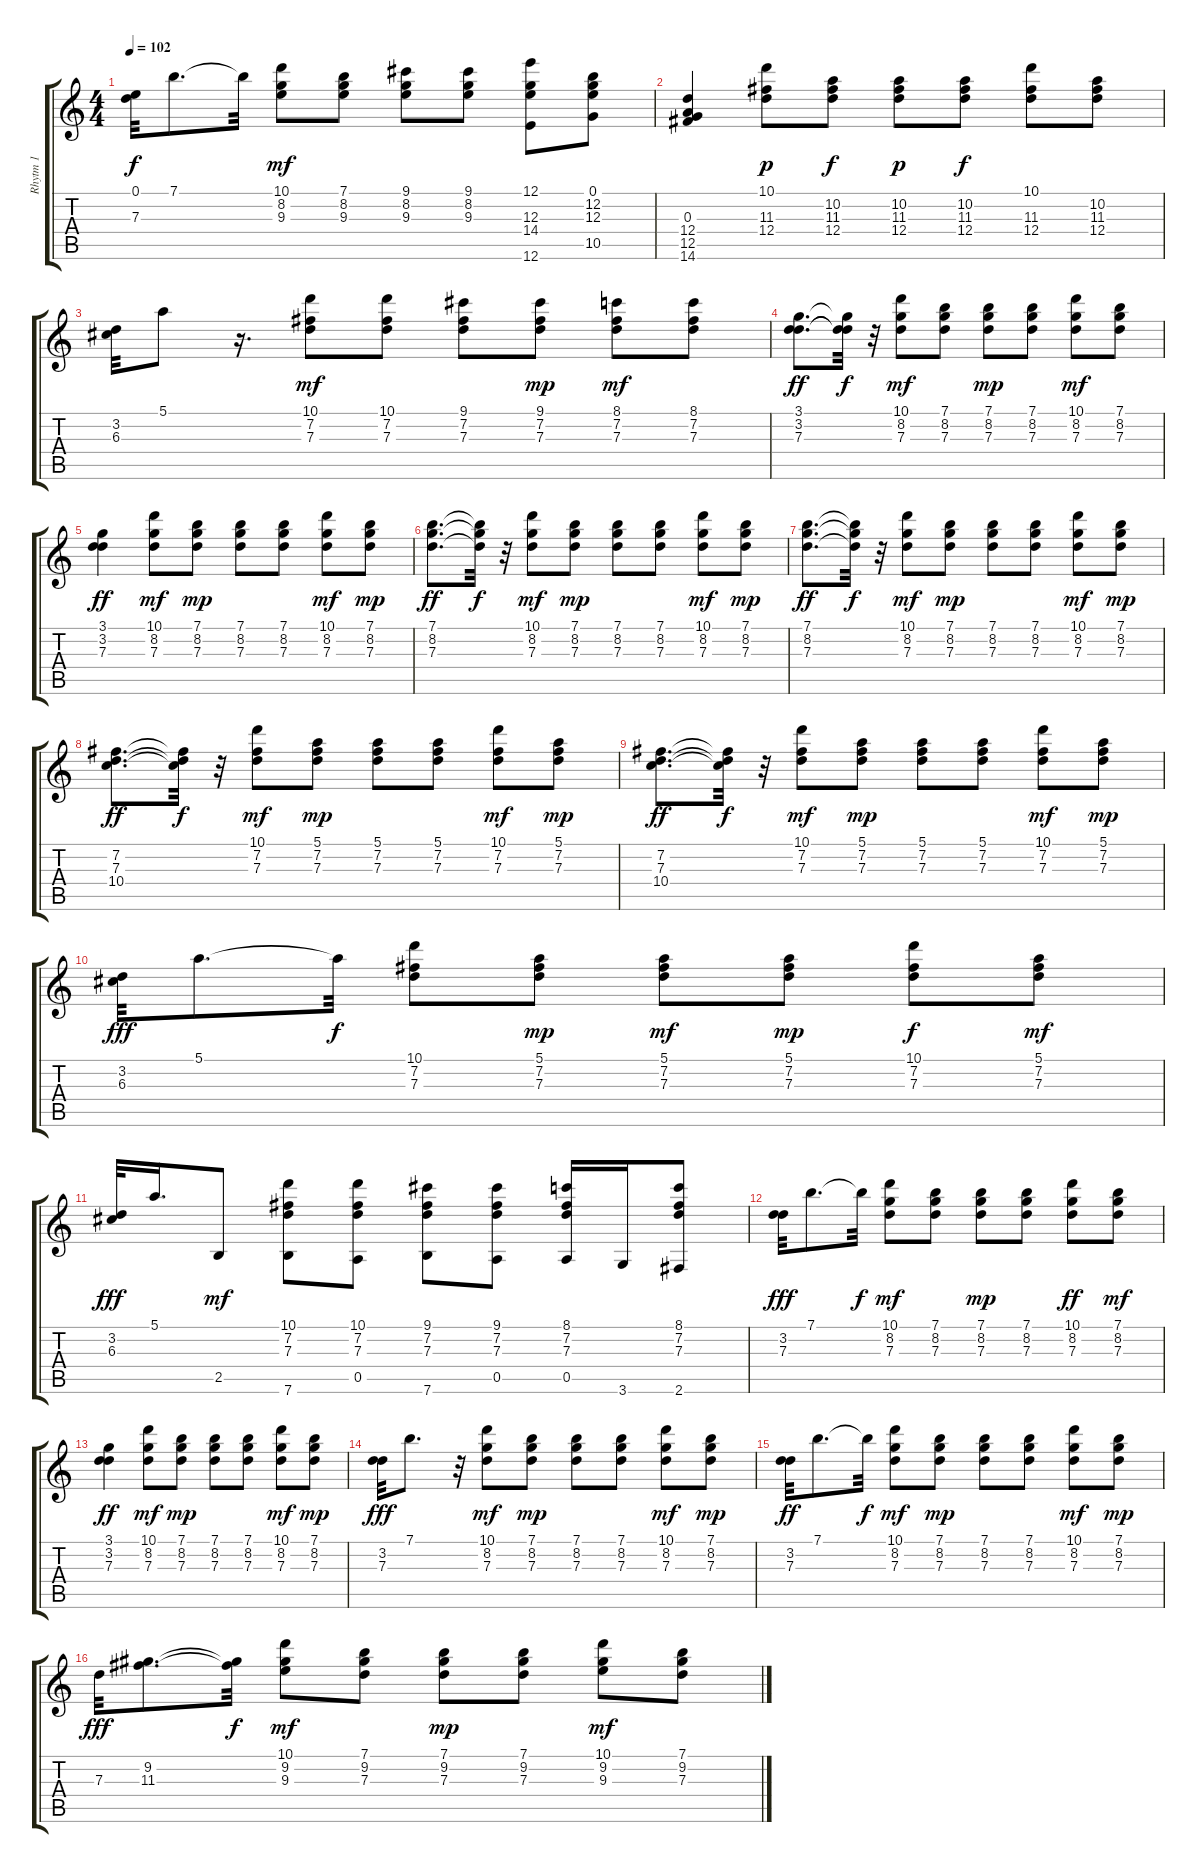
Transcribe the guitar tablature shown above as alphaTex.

\track ("Rhytm 1" "Rhytm 1") {instrument acousticguitarsteel}
\staff {score tabs}
\tuning (E4 B3 G3 D3 A2 E2) {hide}
\ts (4 4)
\tempo 102
\clef g2
\ks c
(0.1 7.3).32{dy f} 7.1.8{d} 7.1{t}.32 (10.1 8.2 9.3).8{dy mf} (7.1 8.2 9.3).8 (9.1 8.2 9.3).8 (9.1 8.2 9.3).8 (12.1 12.3 14.4 12.6).8 (0.1 12.2 12.3 10.5).8 |
(0.3 12.4 12.5 14.6).4 (10.1 11.3 12.4).8{dy p} (10.2 11.3 12.4).8{dy f} (10.2 11.3 12.4).8{dy p} (10.2 11.3 12.4).8{dy f} (10.1 11.3 12.4).8 (10.2 11.3 12.4).8 |
(3.2 6.3).32 5.1.8 r.16{d} (10.1 7.2 7.3).8{dy mf} (10.1 7.2 7.3).8 (9.1 7.2 7.3).8 (9.1 7.2 7.3).8{dy mp} (8.1 7.2 7.3).8{dy mf} (8.1 7.2 7.3).8 |
(3.1 3.2 7.3).8{d dy ff} (3.1{t} 3.2{t} 7.3{t}).32{dy f} r.32 (10.1 8.2 7.3).8{dy mf} (7.1 8.2 7.3).8 (7.1 8.2 7.3).8{dy mp} (7.1 8.2 7.3).8 (10.1 8.2 7.3).8{dy mf} (7.1 8.2 7.3).8 |
(3.1 3.2 7.3).4{dy ff} (10.1 8.2 7.3).8{dy mf} (7.1 8.2 7.3).8{dy mp} (7.1 8.2 7.3).8 (7.1 8.2 7.3).8 (10.1 8.2 7.3).8{dy mf} (7.1 8.2 7.3).8{dy mp} |
(7.1 8.2 7.3).8{d dy ff} (7.1{t} 8.2{t} 7.3{t}).32{dy f} r.32 (10.1 8.2 7.3).8{dy mf} (7.1 8.2 7.3).8{dy mp} (7.1 8.2 7.3).8 (7.1 8.2 7.3).8 (10.1 8.2 7.3).8{dy mf} (7.1 8.2 7.3).8{dy mp} |
(7.1 8.2 7.3).8{d dy ff} (7.1{t} 8.2{t} 7.3{t}).32{dy f} r.32 (10.1 8.2 7.3).8{dy mf} (7.1 8.2 7.3).8{dy mp} (7.1 8.2 7.3).8 (7.1 8.2 7.3).8 (10.1 8.2 7.3).8{dy mf} (7.1 8.2 7.3).8{dy mp} |
(7.2 7.3 10.4).8{d dy ff} (7.2{t} 7.3{t} 10.4{t}).32{dy f} r.32 (10.1 7.2 7.3).8{dy mf} (5.1 7.2 7.3).8{dy mp} (5.1 7.2 7.3).8 (5.1 7.2 7.3).8 (10.1 7.2 7.3).8{dy mf} (5.1 7.2 7.3).8{dy mp} |
(7.2 7.3 10.4).8{d dy ff} (7.2{t} 7.3{t} 10.4{t}).32{dy f} r.32 (10.1 7.2 7.3).8{dy mf} (5.1 7.2 7.3).8{dy mp} (5.1 7.2 7.3).8 (5.1 7.2 7.3).8 (10.1 7.2 7.3).8{dy mf} (5.1 7.2 7.3).8{dy mp} |
(3.2 6.3).32{dy fff} 5.1.8{d} 5.1{t}.32{dy f} (10.1 7.2 7.3).8 (5.1 7.2 7.3).8{dy mp} (5.1 7.2 7.3).8{dy mf} (5.1 7.2 7.3).8{dy mp} (10.1 7.2 7.3).8{dy f} (5.1 7.2 7.3).8{dy mf} |
(3.2 6.3).32{dy fff} 5.1.16{d} 2.5.8{dy mf} (10.1 7.2 7.3 7.6).8 (10.1 7.2 7.3 0.5).8 (9.1 7.2 7.3 7.6).8 (9.1 7.2 7.3 0.5).8 (8.1 7.2 7.3 0.5).16 3.6.16 (8.1 7.2 7.3 2.6).8 |
(3.2 7.3).32{dy fff} 7.1.8{d} 7.1{t}.32{dy f} (10.1 8.2 7.3).8{dy mf} (7.1 8.2 7.3).8 (7.1 8.2 7.3).8{dy mp} (7.1 8.2 7.3).8 (10.1 8.2 7.3).8{dy ff} (7.1 8.2 7.3).8{dy mf} |
(3.1 3.2 7.3).4{dy ff} (10.1 8.2 7.3).8{dy mf} (7.1 8.2 7.3).8{dy mp} (7.1 8.2 7.3).8 (7.1 8.2 7.3).8 (10.1 8.2 7.3).8{dy mf} (7.1 8.2 7.3).8{dy mp} |
(3.2 7.3).32{dy fff} 7.1.8{d} r.32 (10.1 8.2 7.3).8{dy mf} (7.1 8.2 7.3).8{dy mp} (7.1 8.2 7.3).8 (7.1 8.2 7.3).8 (10.1 8.2 7.3).8{dy mf} (7.1 8.2 7.3).8{dy mp} |
(3.2 7.3).32{dy ff} 7.1.8{d} 7.1{t}.32{dy f} (10.1 8.2 7.3).8{dy mf} (7.1 8.2 7.3).8{dy mp} (7.1 8.2 7.3).8 (7.1 8.2 7.3).8 (10.1 8.2 7.3).8{dy mf} (7.1 8.2 7.3).8{dy mp} |
7.3.32{dy fff} (9.2 11.3).8{d} (9.2{t} 11.3{t}).32{dy f} (10.1 9.2 9.3).8{dy mf} (7.1 9.2 7.3).8 (7.1 9.2 7.3).8{dy mp} (7.1 9.2 7.3).8 (10.1 9.2 9.3).8{dy mf} (7.1 9.2 7.3).8
